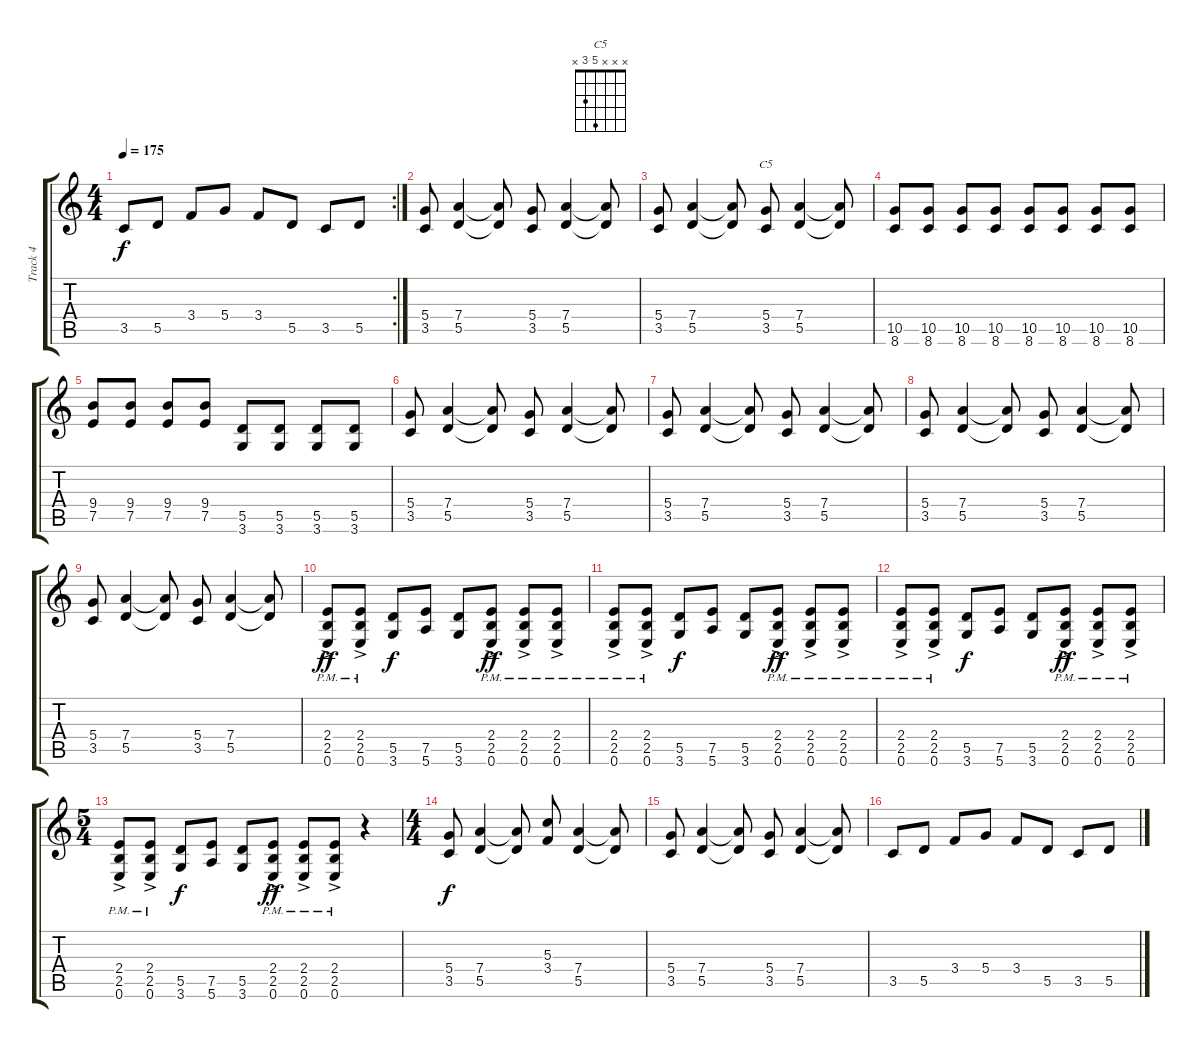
\track ("Track 4" "Track 4") {instrument distortionguitar}
\staff {score tabs}
\tuning (E4 B3 G3 D3 A2 E2) {hide}
\chord ("C5" x x x 5 3 x)
\rc 2
\ts (4 4)
\tempo 175
\clef g2
\ks c
3.5.8{dy f} 5.5.8 3.4.8 5.4.8 3.4.8 5.5.8 3.5.8 5.5.8 |
(5.4 3.5).8 (7.4 5.5).4 (7.4{t} 5.5{t}).8 (5.4 3.5).8 (7.4 5.5).4 (7.4{t} 5.5{t}).8 |
(5.4 3.5).8 (7.4 5.5).4 (7.4{t} 5.5{t}).8 (5.4 3.5).8{ch "C5"} (7.4 5.5).4 (7.4{t} 5.5{t}).8 |
(10.5 8.6).8 (10.5 8.6).8 (10.5 8.6).8 (10.5 8.6).8 (10.5 8.6).8 (10.5 8.6).8 (10.5 8.6).8 (10.5 8.6).8 |
(9.4 7.5).8 (9.4 7.5).8 (9.4 7.5).8 (9.4 7.5).8 (5.5 3.6).8 (5.5 3.6).8 (5.5 3.6).8 (5.5 3.6).8 |
(5.4 3.5).8 (7.4 5.5).4 (7.4{t} 5.5{t}).8 (5.4 3.5).8 (7.4 5.5).4 (7.4{t} 5.5{t}).8 |
(5.4 3.5).8 (7.4 5.5).4 (7.4{t} 5.5{t}).8 (5.4 3.5).8 (7.4 5.5).4 (7.4{t} 5.5{t}).8 |
(5.4 3.5).8 (7.4 5.5).4 (7.4{t} 5.5{t}).8 (5.4 3.5).8 (7.4 5.5).4 (7.4{t} 5.5{t}).8 |
(5.4 3.5).8 (7.4 5.5).4 (7.4{t} 5.5{t}).8 (5.4 3.5).8 (7.4 5.5).4 (7.4{t} 5.5{t}).8 |
(2.4{ac pm} 2.5{ac pm} 0.6{ac pm}).8{dy ff} (2.4{ac pm} 2.5{ac pm} 0.6{ac pm}).8 (5.5 3.6).8{dy f} (7.5 5.6).8 (5.5 3.6).8 (2.4{ac pm} 2.5{ac pm} 0.6{ac pm}).8{dy ff} (2.4{ac pm} 2.5{ac pm} 0.6{ac pm}).8 (2.4{ac pm} 2.5{ac pm} 0.6{ac pm}).8 |
(2.4{ac pm} 2.5{ac pm} 0.6{ac pm}).8 (2.4{ac pm} 2.5{ac pm} 0.6{ac pm}).8 (5.5 3.6).8{dy f} (7.5 5.6).8 (5.5 3.6).8 (2.4{ac pm} 2.5{ac pm} 0.6{ac pm}).8{dy ff} (2.4{ac pm} 2.5{ac pm} 0.6{ac pm}).8 (2.4{ac pm} 2.5{ac pm} 0.6{ac pm}).8 |
(2.4{ac pm} 2.5{ac pm} 0.6{ac pm}).8 (2.4{ac pm} 2.5{ac pm} 0.6{ac pm}).8 (5.5 3.6).8{dy f} (7.5 5.6).8 (5.5 3.6).8 (2.4{ac pm} 2.5{ac pm} 0.6{ac pm}).8{dy ff} (2.4{ac pm} 2.5{ac pm} 0.6{ac pm}).8 (2.4{ac pm} 2.5{ac pm} 0.6{ac pm}).8 |
\ts (5 4)
(2.4{ac pm} 2.5{ac pm} 0.6{ac pm}).8 (2.4{ac pm} 2.5{ac pm} 0.6{ac pm}).8 (5.5 3.6).8{dy f} (7.5 5.6).8 (5.5 3.6).8 (2.4{ac pm} 2.5{ac pm} 0.6{ac pm}).8{dy ff} (2.4{ac pm} 2.5{ac pm} 0.6{ac pm}).8 (2.4{ac pm} 2.5{ac pm} 0.6{ac pm}).8 r.4 |
\ts (4 4)
(5.4 3.5).8{dy f} (7.4 5.5).4 (7.4{t} 5.5{t}).8 (5.3 3.4).8 (7.4 5.5).4 (7.4{t} 5.5{t}).8 |
(5.4 3.5).8 (7.4 5.5).4 (7.4{t} 5.5{t}).8 (5.4 3.5).8 (7.4 5.5).4 (7.4{t} 5.5{t}).8 |
3.5.8 5.5.8 3.4.8 5.4.8 3.4.8 5.5.8 3.5.8 5.5.8
